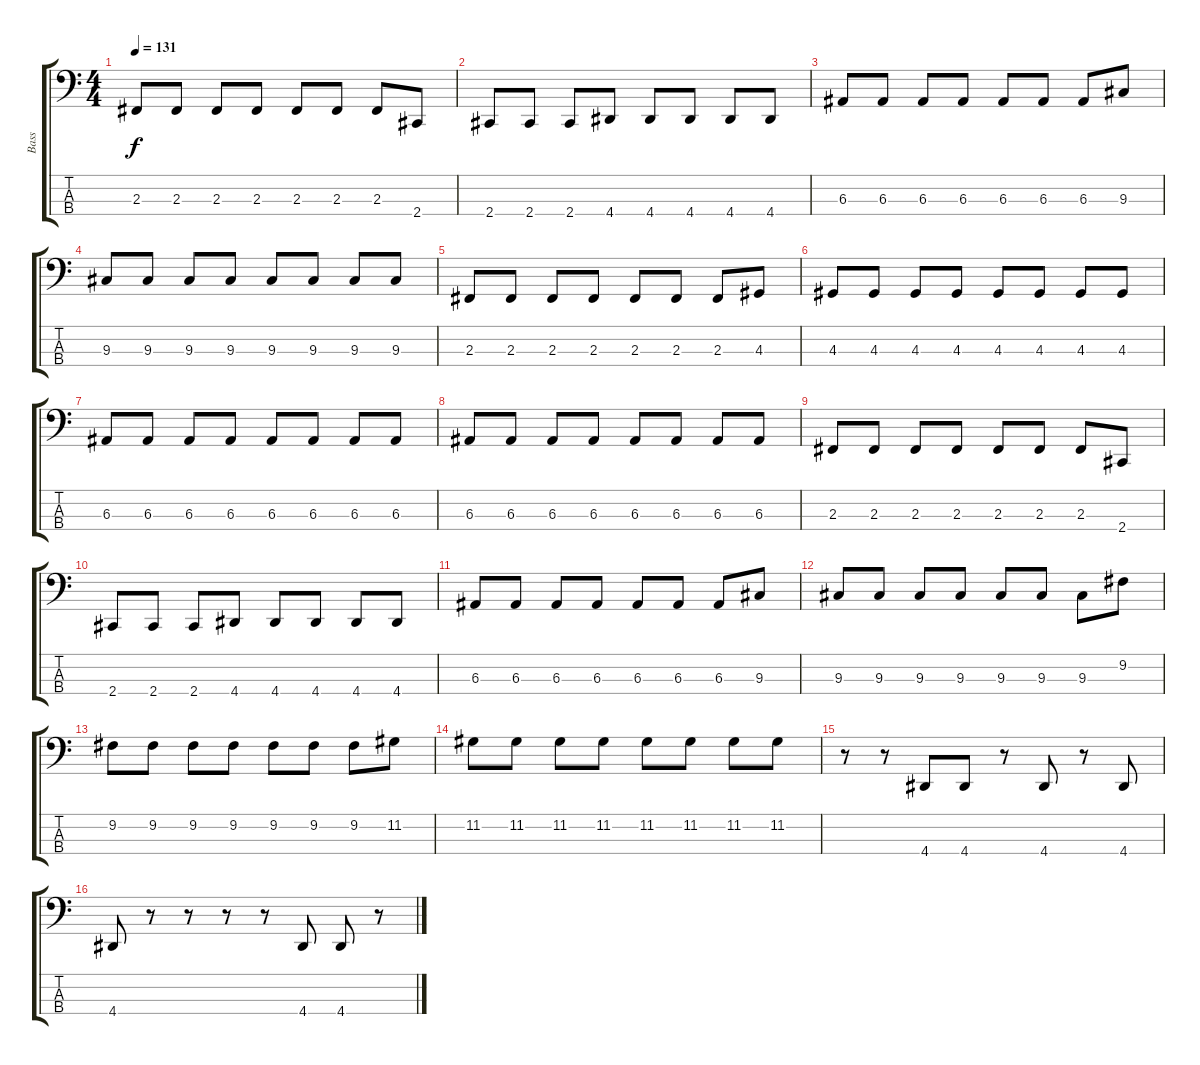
\track ("Bass" "Bass") {instrument electricbassfinger}
\staff {score tabs}
\tuning (D2 A1 E1 B0) {hide}
\ts (4 4)
\tempo 131
\clef f4
\ks c
2.3.8{dy f} 2.3.8 2.3.8 2.3.8 2.3.8 2.3.8 2.3.8 2.4.8 |
2.4.8 2.4.8 2.4.8 4.4.8 4.4.8 4.4.8 4.4.8 4.4.8 |
6.3.8 6.3.8 6.3.8 6.3.8 6.3.8 6.3.8 6.3.8 9.3.8 |
9.3.8 9.3.8 9.3.8 9.3.8 9.3.8 9.3.8 9.3.8 9.3.8 |
2.3.8 2.3.8 2.3.8 2.3.8 2.3.8 2.3.8 2.3.8 4.3.8 |
4.3.8 4.3.8 4.3.8 4.3.8 4.3.8 4.3.8 4.3.8 4.3.8 |
6.3.8 6.3.8 6.3.8 6.3.8 6.3.8 6.3.8 6.3.8 6.3.8 |
6.3.8 6.3.8 6.3.8 6.3.8 6.3.8 6.3.8 6.3.8 6.3.8 |
2.3.8 2.3.8 2.3.8 2.3.8 2.3.8 2.3.8 2.3.8 2.4.8 |
2.4.8 2.4.8 2.4.8 4.4.8 4.4.8 4.4.8 4.4.8 4.4.8 |
6.3.8 6.3.8 6.3.8 6.3.8 6.3.8 6.3.8 6.3.8 9.3.8 |
9.3.8 9.3.8 9.3.8 9.3.8 9.3.8 9.3.8 9.3.8 9.2.8 |
9.2.8 9.2.8 9.2.8 9.2.8 9.2.8 9.2.8 9.2.8 11.2.8 |
11.2.8 11.2.8 11.2.8 11.2.8 11.2.8 11.2.8 11.2.8 11.2.8 |
r.8 r.8 4.4.8 4.4.8 r.8 4.4.8 r.8 4.4.8 |
4.4.8 r.8 r.8 r.8 r.8 4.4.8 4.4.8 r.8
